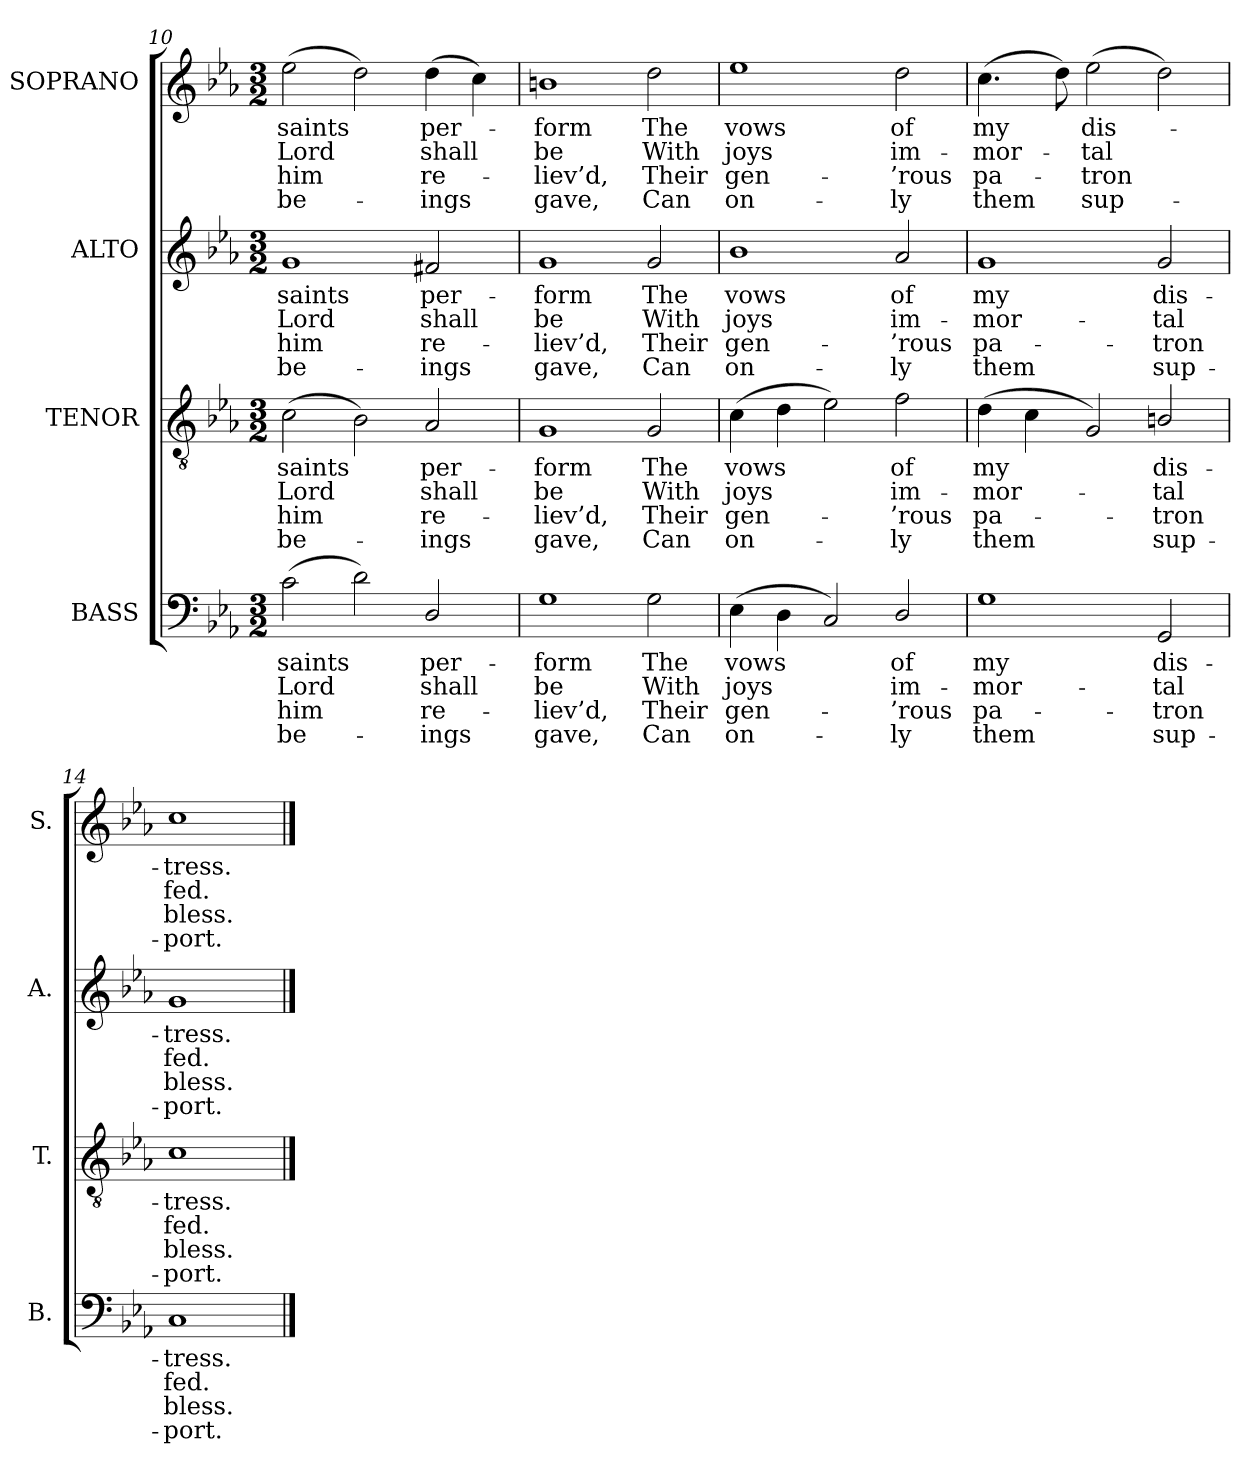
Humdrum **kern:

**kern	**text	**text	**text	**text	**kern	**text	**text	**text	**text	**kern	**text	**text	**text	**text	**kern	**text	**text	**text	**text
*part4	*part4	*part4	*part4	*part4	*part3	*part3	*part3	*part3	*part3	*part2	*part2	*part2	*part2	*part2	*part1	*part1	*part1	*part1	*part1
*staff4	*staff4	*staff4	*staff4	*staff4	*staff3	*staff3	*staff3	*staff3	*staff3	*staff2	*staff2	*staff2	*staff2	*staff2	*staff1	*staff1	*staff1	*staff1	*staff1
*I"BASS	*	*	*	*	*I"TENOR	*	*	*	*	*I"ALTO	*	*	*	*	*I"SOPRANO	*	*	*	*
*I'B.	*	*	*	*	*I'T.	*	*	*	*	*I'A.	*	*	*	*	*I'S.	*	*	*	*
*clefF4	*	*	*	*	*clefGv2	*	*	*	*	*clefG2	*	*	*	*	*clefG2	*	*	*	*
*	*	*	*	*	*ITrd7c12	*	*	*	*	*	*	*	*	*	*	*	*	*	*
*k[b-e-a-]	*	*	*	*	*k[b-e-a-]	*	*	*	*	*k[b-e-a-]	*	*	*	*	*k[b-e-a-]	*	*	*	*
*c:	*	*	*	*	*c:	*	*	*	*	*c:	*	*	*	*	*c:	*	*	*	*
*M3/2	*	*	*	*	*M3/2	*	*	*	*	*M3/2	*	*	*	*	*M3/2	*	*	*	*
=10	=10	=10	=10	=10	=10	=10	=10	=10	=10	=10	=10	=10	=10	=10	=10	=10	=10	=10	=10
!	!LO:LY:b:color=#000000	!LO:LY:b:color=#000000	!LO:LY:b:color=#000000	!LO:LY:b:color=#000000	!	!	!	!	!	!	!	!	!	!	!	!	!	!	!
!	!	!	!	!	!	!LO:LY:b:color=#000000	!LO:LY:b:color=#000000	!LO:LY:b:color=#000000	!LO:LY:b:color=#000000	!	!	!	!	!	!	!	!	!	!
!	!	!	!	!	!	!	!	!	!	!	!LO:LY:b:color=#000000	!LO:LY:b:color=#000000	!LO:LY:b:color=#000000	!LO:LY:b:color=#000000	!	!	!	!	!
!	!	!	!	!	!	!	!	!	!	!	!	!	!	!	!	!LO:LY:b:color=#000000	!LO:LY:b:color=#000000	!LO:LY:b:color=#000000	!LO:LY:b:color=#000000
(2ci\	saints	Lord	him	be-	(2Ci\	saints	Lord	him	be-	1gi	saints	Lord	him	be-	(2ee-i\	saints	Lord	him	be-
2di\)	.	.	.	.	2BB-i\)	.	.	.	.	.	.	.	.	.	2ddi\)	.	.	.	.
!	!LO:LY:b:color=#000000	!LO:LY:b:color=#000000	!LO:LY:b:color=#000000	!LO:LY:b:color=#000000	!	!	!	!	!	!	!	!	!	!	!	!	!	!	!
!	!	!	!	!	!	!LO:LY:b:color=#000000	!LO:LY:b:color=#000000	!LO:LY:b:color=#000000	!LO:LY:b:color=#000000	!	!	!	!	!	!	!	!	!	!
!	!	!	!	!	!	!	!	!	!	!	!LO:LY:b:color=#000000	!LO:LY:b:color=#000000	!LO:LY:b:color=#000000	!LO:LY:b:color=#000000	!	!	!	!	!
!	!	!	!	!	!	!	!	!	!	!	!	!	!	!	!	!LO:LY:b:color=#000000	!LO:LY:b:color=#000000	!LO:LY:b:color=#000000	!LO:LY:b:color=#000000
2Di/	per-	shall	-re-	-ings	2AA-i/	per-	shall	-re-	-ings	2f#Xi/	per-	shall	-re-	-ings	(4ddi\	per-	shall	-re-	-ings
.	.	.	.	.	.	.	.	.	.	.	.	.	.	.	4cci\)	.	.	.	.
=11	=11	=11	=11	=11	=11	=11	=11	=11	=11	=11	=11	=11	=11	=11	=11	=11	=11	=11	=11
!	!LO:LY:b:color=#000000	!LO:LY:b:color=#000000	!LO:LY:b:color=#000000	!LO:LY:b:color=#000000	!	!	!	!	!	!	!	!	!	!	!	!	!	!	!
!	!	!	!	!	!	!LO:LY:b:color=#000000	!LO:LY:b:color=#000000	!LO:LY:b:color=#000000	!LO:LY:b:color=#000000	!	!	!	!	!	!	!	!	!	!
!	!	!	!	!	!	!	!	!	!	!	!LO:LY:b:color=#000000	!LO:LY:b:color=#000000	!LO:LY:b:color=#000000	!LO:LY:b:color=#000000	!	!	!	!	!
!	!	!	!	!	!	!	!	!	!	!	!	!	!	!	!	!LO:LY:b:color=#000000	!LO:LY:b:color=#000000	!LO:LY:b:color=#000000	!LO:LY:b:color=#000000
1Gi	-form	be	liev’d,	gave,	1GGi	-form	be	liev’d,	gave,	1gi	-form	be	liev’d,	gave,	1bni	-form	be	liev’d,	gave,
!	!LO:LY:b:color=#000000	!LO:LY:b:color=#000000	!LO:LY:b:color=#000000	!LO:LY:b:color=#000000	!	!	!	!	!	!	!	!	!	!	!	!	!	!	!
!	!	!	!	!	!	!LO:LY:b:color=#000000	!LO:LY:b:color=#000000	!LO:LY:b:color=#000000	!LO:LY:b:color=#000000	!	!	!	!	!	!	!	!	!	!
!	!	!	!	!	!	!	!	!	!	!	!LO:LY:b:color=#000000	!LO:LY:b:color=#000000	!LO:LY:b:color=#000000	!LO:LY:b:color=#000000	!	!	!	!	!
!	!	!	!	!	!	!	!	!	!	!	!	!	!	!	!	!LO:LY:b:color=#000000	!LO:LY:b:color=#000000	!LO:LY:b:color=#000000	!LO:LY:b:color=#000000
2Gi\	The	With	Their	Can	2GGi/	The	With	Their	Can	2gi/	The	With	Their	Can	2ddi\	The	With	Their	Can
=12	=12	=12	=12	=12	=12	=12	=12	=12	=12	=12	=12	=12	=12	=12	=12	=12	=12	=12	=12
!	!LO:LY:b:color=#000000	!LO:LY:b:color=#000000	!LO:LY:b:color=#000000	!LO:LY:b:color=#000000	!	!	!	!	!	!	!	!	!	!	!	!	!	!	!
!	!	!	!	!	!	!LO:LY:b:color=#000000	!LO:LY:b:color=#000000	!LO:LY:b:color=#000000	!LO:LY:b:color=#000000	!	!	!	!	!	!	!	!	!	!
!	!	!	!	!	!	!	!	!	!	!	!LO:LY:b:color=#000000	!LO:LY:b:color=#000000	!LO:LY:b:color=#000000	!LO:LY:b:color=#000000	!	!	!	!	!
!	!	!	!	!	!	!	!	!	!	!	!	!	!	!	!	!LO:LY:b:color=#000000	!LO:LY:b:color=#000000	!LO:LY:b:color=#000000	!LO:LY:b:color=#000000
(4E-i\	vows	joys	gen-	-on-	(4Ci\	vows	joys	gen-	-on-	1b-i	vows	joys	gen-	-on-	1ee-i	vows	joys	gen-	-on-
4Di\	.	.	.	.	4Di\	.	.	.	.	.	.	.	.	.	.	.	.	.	.
2Ci/)	.	.	.	.	2E-i\)	.	.	.	.	.	.	.	.	.	.	.	.	.	.
!	!LO:LY:b:color=#000000	!LO:LY:b:color=#000000	!LO:LY:b:color=#000000	!LO:LY:b:color=#000000	!	!	!	!	!	!	!	!	!	!	!	!	!	!	!
!	!	!	!	!	!	!LO:LY:b:color=#000000	!LO:LY:b:color=#000000	!LO:LY:b:color=#000000	!LO:LY:b:color=#000000	!	!	!	!	!	!	!	!	!	!
!	!	!	!	!	!	!	!	!	!	!	!LO:LY:b:color=#000000	!LO:LY:b:color=#000000	!LO:LY:b:color=#000000	!LO:LY:b:color=#000000	!	!	!	!	!
!	!	!	!	!	!	!	!	!	!	!	!	!	!	!	!	!LO:LY:b:color=#000000	!LO:LY:b:color=#000000	!LO:LY:b:color=#000000	!LO:LY:b:color=#000000
2Di/	of	im-	-’rous	ly	2Fi\	of	im-	-’rous	ly	2a-i/	of	im-	-’rous	ly	2ddi\	of	im-	-’rous	ly
=13	=13	=13	=13	=13	=13	=13	=13	=13	=13	=13	=13	=13	=13	=13	=13	=13	=13	=13	=13
!	!LO:LY:b:color=#000000	!LO:LY:b:color=#000000	!LO:LY:b:color=#000000	!LO:LY:b:color=#000000	!	!	!	!	!	!	!	!	!	!	!	!	!	!	!
!	!	!	!	!	!	!LO:LY:b:color=#000000	!LO:LY:b:color=#000000	!LO:LY:b:color=#000000	!LO:LY:b:color=#000000	!	!	!	!	!	!	!	!	!	!
!	!	!	!	!	!	!	!	!	!	!	!LO:LY:b:color=#000000	!LO:LY:b:color=#000000	!LO:LY:b:color=#000000	!LO:LY:b:color=#000000	!	!	!	!	!
!	!	!	!	!	!	!	!	!	!	!	!	!	!	!	!	!LO:LY:b:color=#000000	!LO:LY:b:color=#000000	!LO:LY:b:color=#000000	!LO:LY:b:color=#000000
1Gi	my	-mor-	pa-	-them	(4Di\	my	-mor-	pa-	-them	1gi	my	-mor-	pa-	-them	(4.cci\	my	-mor-	pa-	-them
.	.	.	.	.	4Ci\	.	.	.	.	.	.	.	.	.	.	.	.	.	.
.	.	.	.	.	.	.	.	.	.	.	.	.	.	.	8ddi\)	.	.	.	.
!	!	!	!	!	!	!	!	!	!	!	!	!	!	!	!	!LO:LY:b:color=#000000	!LO:LY:b:color=#000000	!LO:LY:b:color=#000000	!LO:LY:b:color=#000000
.	.	.	.	.	2GGi/)	.	.	.	.	.	.	.	.	.	(2ee-i\	dis-	-tal	tron	sup-
!	!LO:LY:b:color=#000000	!LO:LY:b:color=#000000	!LO:LY:b:color=#000000	!LO:LY:b:color=#000000	!	!	!	!	!	!	!	!	!	!	!	!	!	!	!
!	!	!	!	!	!	!LO:LY:b:color=#000000	!LO:LY:b:color=#000000	!LO:LY:b:color=#000000	!LO:LY:b:color=#000000	!	!	!	!	!	!	!	!	!	!
!	!	!	!	!	!	!	!	!	!	!	!LO:LY:b:color=#000000	!LO:LY:b:color=#000000	!LO:LY:b:color=#000000	!LO:LY:b:color=#000000	!	!	!	!	!
2GGi/	dis-	-tal	tron	sup-	2BBni/	dis-	-tal	tron	sup-	2gi/	dis-	-tal	tron	sup-	2ddi\)	.	.	.	.
=14	=14	=14	=14	=14	=14	=14	=14	=14	=14	=14	=14	=14	=14	=14	=14	=14	=14	=14	=14
!	!LO:LY:b:color=#000000	!LO:LY:b:color=#000000	!LO:LY:b:color=#000000	!LO:LY:b:color=#000000	!	!	!	!	!	!	!	!	!	!	!	!	!	!	!
!	!	!	!	!	!	!LO:LY:b:color=#000000	!LO:LY:b:color=#000000	!LO:LY:b:color=#000000	!LO:LY:b:color=#000000	!	!	!	!	!	!	!	!	!	!
!	!	!	!	!	!	!	!	!	!	!	!LO:LY:b:color=#000000	!LO:LY:b:color=#000000	!LO:LY:b:color=#000000	!LO:LY:b:color=#000000	!	!	!	!	!
!	!	!	!	!	!	!	!	!	!	!	!	!	!	!	!	!LO:LY:b:color=#000000	!LO:LY:b:color=#000000	!LO:LY:b:color=#000000	!LO:LY:b:color=#000000
1Ci	-tress.	fed.	-bless.	port.	1Ci	-tress.	fed.	-bless.	port.	1gi	-tress.	fed.	-bless.	port.	1cci	-tress.	fed.	-bless.	port.
==	==	==	==	==	==	==	==	==	==	==	==	==	==	==	==	==	==	==	==
*-	*-	*-	*-	*-	*-	*-	*-	*-	*-	*-	*-	*-	*-	*-	*-	*-	*-	*-	*-
